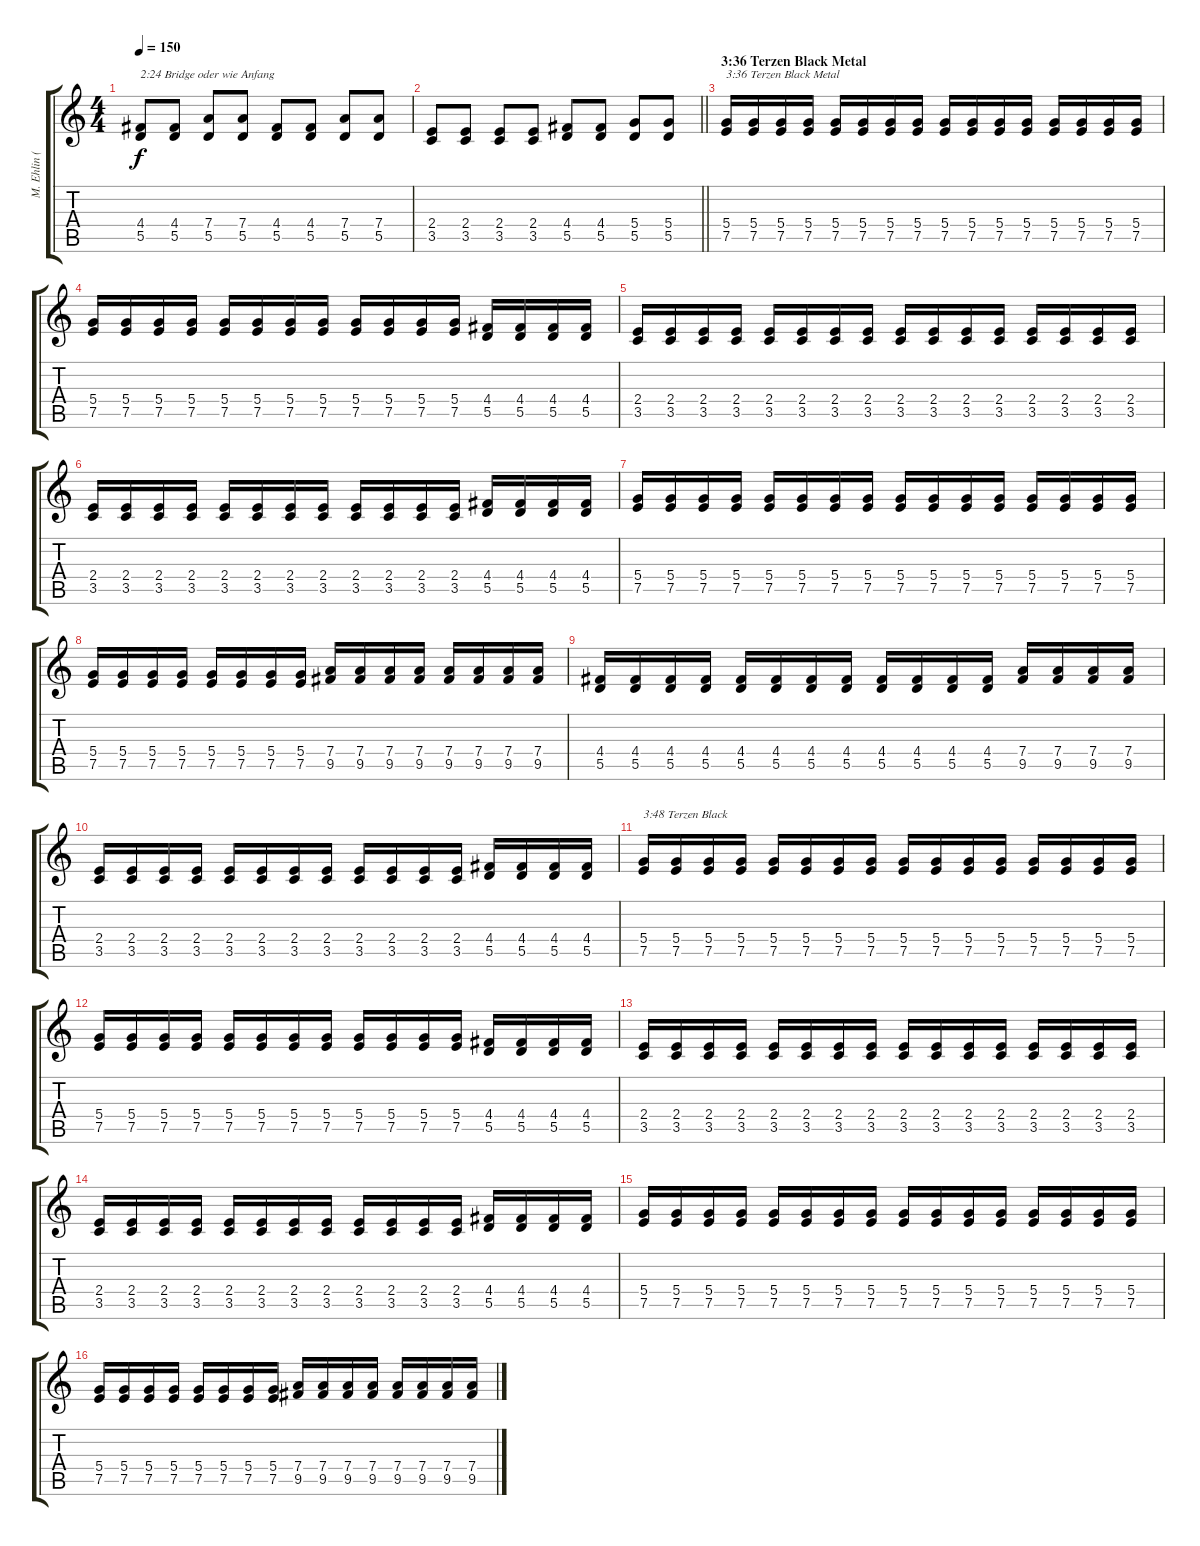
\track ("M. Ehlin (right guitar)" "M. Ehlin (") {instrument distortionguitar}
\staff {score tabs}
\tuning (E4 B3 G3 D3 A2 E2) {hide}
\ts (4 4)
\tempo 150
\clef g2
\ks c
(4.4 5.5).8{txt "2:24 Bridge oder wie Anfang" dy f} (4.4 5.5).8 (7.4 5.5).8 (7.4 5.5).8 (4.4 5.5).8 (4.4 5.5).8 (7.4 5.5).8 (7.4 5.5).8 |
\barLineRight lightlight
(2.4 3.5).8 (2.4 3.5).8 (2.4 3.5).8 (2.4 3.5).8 (4.4 5.5).8 (4.4 5.5).8 (5.4 5.5).8 (5.4 5.5).8 |
\section ("" "3:36 Terzen Black Metal")
(5.4 7.5).16{txt "3:36 Terzen Black Metal"} (5.4 7.5).16 (5.4 7.5).16 (5.4 7.5).16 (5.4 7.5).16 (5.4 7.5).16 (5.4 7.5).16 (5.4 7.5).16 (5.4 7.5).16 (5.4 7.5).16 (5.4 7.5).16 (5.4 7.5).16 (5.4 7.5).16 (5.4 7.5).16 (5.4 7.5).16 (5.4 7.5).16 |
(5.4 7.5).16 (5.4 7.5).16 (5.4 7.5).16 (5.4 7.5).16 (5.4 7.5).16 (5.4 7.5).16 (5.4 7.5).16 (5.4 7.5).16 (5.4 7.5).16 (5.4 7.5).16 (5.4 7.5).16 (5.4 7.5).16 (4.4 5.5).16 (4.4 5.5).16 (4.4 5.5).16 (4.4 5.5).16 |
(2.4 3.5).16 (2.4 3.5).16 (2.4 3.5).16 (2.4 3.5).16 (2.4 3.5).16 (2.4 3.5).16 (2.4 3.5).16 (2.4 3.5).16 (2.4 3.5).16 (2.4 3.5).16 (2.4 3.5).16 (2.4 3.5).16 (2.4 3.5).16 (2.4 3.5).16 (2.4 3.5).16 (2.4 3.5).16 |
(2.4 3.5).16 (2.4 3.5).16 (2.4 3.5).16 (2.4 3.5).16 (2.4 3.5).16 (2.4 3.5).16 (2.4 3.5).16 (2.4 3.5).16 (2.4 3.5).16 (2.4 3.5).16 (2.4 3.5).16 (2.4 3.5).16 (4.4 5.5).16 (4.4 5.5).16 (4.4 5.5).16 (4.4 5.5).16 |
(5.4 7.5).16 (5.4 7.5).16 (5.4 7.5).16 (5.4 7.5).16 (5.4 7.5).16 (5.4 7.5).16 (5.4 7.5).16 (5.4 7.5).16 (5.4 7.5).16 (5.4 7.5).16 (5.4 7.5).16 (5.4 7.5).16 (5.4 7.5).16 (5.4 7.5).16 (5.4 7.5).16 (5.4 7.5).16 |
(5.4 7.5).16 (5.4 7.5).16 (5.4 7.5).16 (5.4 7.5).16 (5.4 7.5).16 (5.4 7.5).16 (5.4 7.5).16 (5.4 7.5).16 (7.4 9.5).16 (7.4 9.5).16 (7.4 9.5).16 (7.4 9.5).16 (7.4 9.5).16 (7.4 9.5).16 (7.4 9.5).16 (7.4 9.5).16 |
(4.4 5.5).16 (4.4 5.5).16 (4.4 5.5).16 (4.4 5.5).16 (4.4 5.5).16 (4.4 5.5).16 (4.4 5.5).16 (4.4 5.5).16 (4.4 5.5).16 (4.4 5.5).16 (4.4 5.5).16 (4.4 5.5).16 (7.4 9.5).16 (7.4 9.5).16 (7.4 9.5).16 (7.4 9.5).16 |
(2.4 3.5).16 (2.4 3.5).16 (2.4 3.5).16 (2.4 3.5).16 (2.4 3.5).16 (2.4 3.5).16 (2.4 3.5).16 (2.4 3.5).16 (2.4 3.5).16 (2.4 3.5).16 (2.4 3.5).16 (2.4 3.5).16 (4.4 5.5).16 (4.4 5.5).16 (4.4 5.5).16 (4.4 5.5).16 |
(5.4 7.5).16{txt "3:48 Terzen Black"} (5.4 7.5).16 (5.4 7.5).16 (5.4 7.5).16 (5.4 7.5).16 (5.4 7.5).16 (5.4 7.5).16 (5.4 7.5).16 (5.4 7.5).16 (5.4 7.5).16 (5.4 7.5).16 (5.4 7.5).16 (5.4 7.5).16 (5.4 7.5).16 (5.4 7.5).16 (5.4 7.5).16 |
(5.4 7.5).16 (5.4 7.5).16 (5.4 7.5).16 (5.4 7.5).16 (5.4 7.5).16 (5.4 7.5).16 (5.4 7.5).16 (5.4 7.5).16 (5.4 7.5).16 (5.4 7.5).16 (5.4 7.5).16 (5.4 7.5).16 (4.4 5.5).16 (4.4 5.5).16 (4.4 5.5).16 (4.4 5.5).16 |
(2.4 3.5).16 (2.4 3.5).16 (2.4 3.5).16 (2.4 3.5).16 (2.4 3.5).16 (2.4 3.5).16 (2.4 3.5).16 (2.4 3.5).16 (2.4 3.5).16 (2.4 3.5).16 (2.4 3.5).16 (2.4 3.5).16 (2.4 3.5).16 (2.4 3.5).16 (2.4 3.5).16 (2.4 3.5).16 |
(2.4 3.5).16 (2.4 3.5).16 (2.4 3.5).16 (2.4 3.5).16 (2.4 3.5).16 (2.4 3.5).16 (2.4 3.5).16 (2.4 3.5).16 (2.4 3.5).16 (2.4 3.5).16 (2.4 3.5).16 (2.4 3.5).16 (4.4 5.5).16 (4.4 5.5).16 (4.4 5.5).16 (4.4 5.5).16 |
(5.4 7.5).16 (5.4 7.5).16 (5.4 7.5).16 (5.4 7.5).16 (5.4 7.5).16 (5.4 7.5).16 (5.4 7.5).16 (5.4 7.5).16 (5.4 7.5).16 (5.4 7.5).16 (5.4 7.5).16 (5.4 7.5).16 (5.4 7.5).16 (5.4 7.5).16 (5.4 7.5).16 (5.4 7.5).16 |
(5.4 7.5).16 (5.4 7.5).16 (5.4 7.5).16 (5.4 7.5).16 (5.4 7.5).16 (5.4 7.5).16 (5.4 7.5).16 (5.4 7.5).16 (7.4 9.5).16 (7.4 9.5).16 (7.4 9.5).16 (7.4 9.5).16 (7.4 9.5).16 (7.4 9.5).16 (7.4 9.5).16 (7.4 9.5).16
